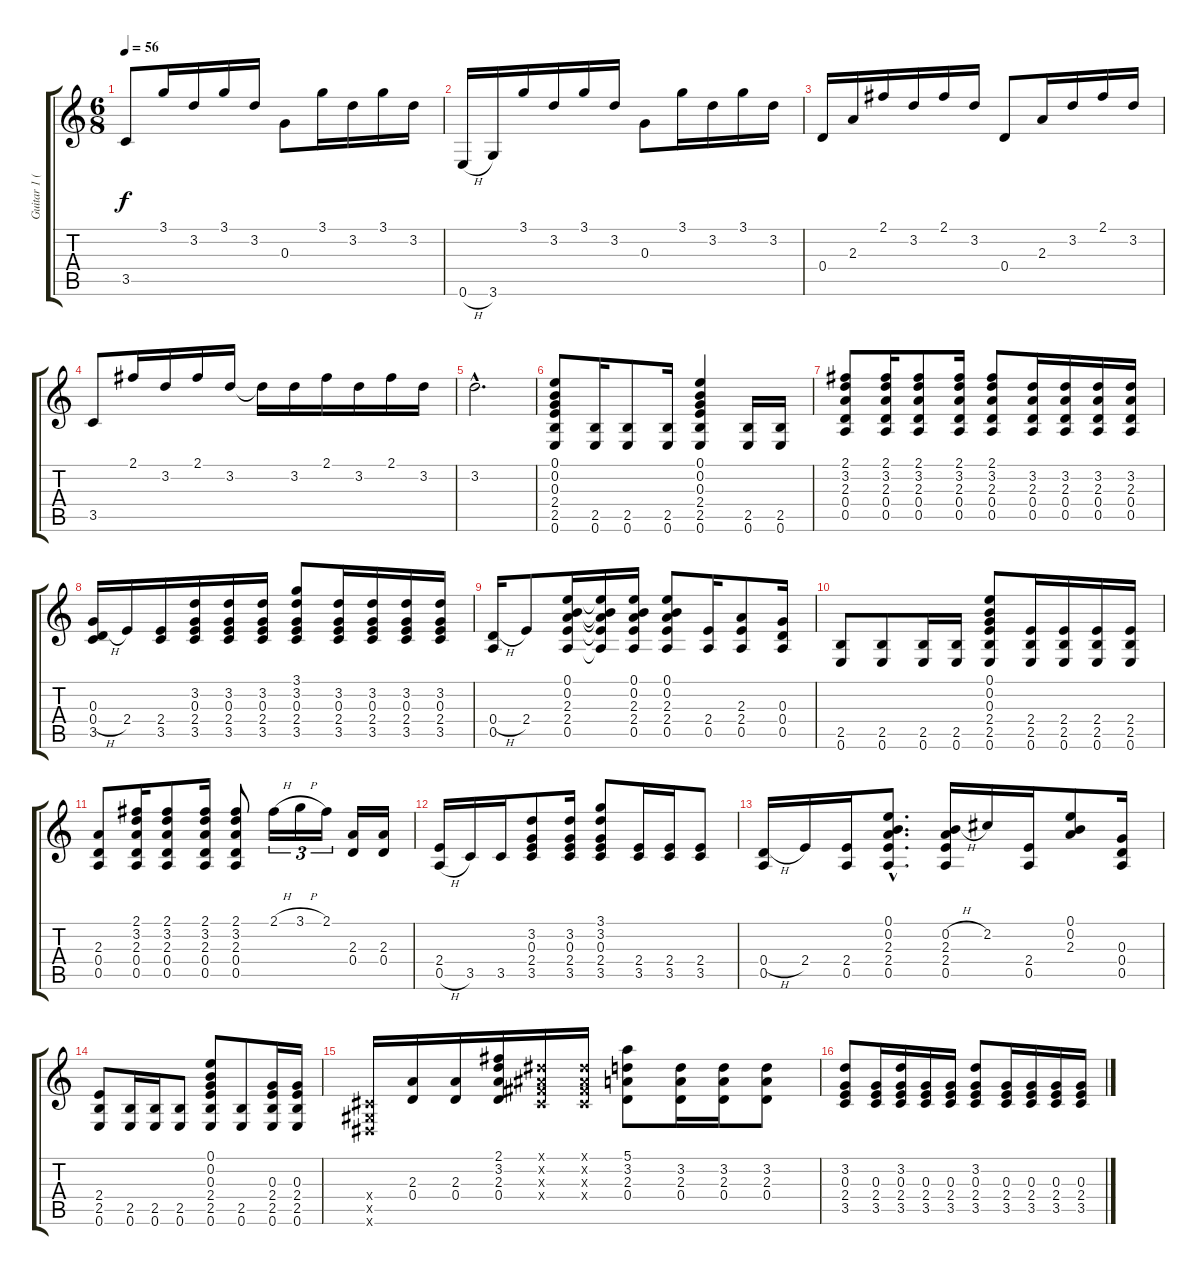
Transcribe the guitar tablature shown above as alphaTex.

\track ("Guitar 1 (acous)" "Guitar 1 (") {instrument acousticguitarsteel}
\staff {score tabs}
\tuning (E4 B3 G3 D3 A2 E2) {hide}
\ts (6 8)
\tempo 56
\clef g2
\ks c
3.5.8{dy f} 3.1.16 3.2.16 3.1.16 3.2.16 0.3.8 3.1.16 3.2.16 3.1.16 3.2.16 |
0.6{h}.16 3.6.16 3.1.16 3.2.16 3.1.16 3.2.16 0.3.8 3.1.16 3.2.16 3.1.16 3.2.16 |
0.4.16 2.3.16 2.1.16 3.2.16 2.1.16 3.2.16 0.4.8 2.3.16 3.2.16 2.1.16 3.2.16 |
3.5.8 2.1.16 3.2.16 2.1.16 3.2.16 3.2{t}.16 3.2.16 2.1.16 3.2.16 2.1.16 3.2.16 |
3.2{hac}.2{d} |
(0.1 0.2 0.3 2.4 2.5 0.6).8 (2.5 0.6).16 (2.5 0.6).8 (2.5 0.6).16 (0.1 0.2 0.3 2.4 2.5 0.6).4 (2.5 0.6).16 (2.5 0.6).16 |
(2.1 3.2 2.3 0.4 0.5).8 (2.1 3.2 2.3 0.4 0.5).16 (2.1 3.2 2.3 0.4 0.5).8 (2.1 3.2 2.3 0.4 0.5).16 (2.1 3.2 2.3 0.4 0.5).8 (3.2 2.3 0.4 0.5).16 (3.2 2.3 0.4 0.5).16 (3.2 2.3 0.4 0.5).16 (3.2 2.3 0.4 0.5).16 |
(0.3 0.4{h} 3.5).16 2.4.16 (2.4 3.5).16 (3.2 0.3 2.4 3.5).16 (3.2 0.3 2.4 3.5).16 (3.2 0.3 2.4 3.5).16 (3.1 3.2 0.3 2.4 3.5).8 (3.2 0.3 2.4 3.5).16 (3.2 0.3 2.4 3.5).16 (3.2 0.3 2.4 3.5).16 (3.2 0.3 2.4 3.5).16 |
(0.4{h} 0.5).16 2.4.8 (0.1 0.2 2.3 2.4 0.5).16 (0.1{t} 0.2{t} 2.3{t} 2.4{t} 0.5{t}).16 (0.1 0.2 2.3 2.4 0.5).16 (0.1 0.2 2.3 2.4 0.5).8 (2.4 0.5).16 (2.3 2.4 0.5).8 (0.3 0.4 0.5).16 |
(2.5 0.6).8 (2.5 0.6).8 (2.5 0.6).16 (2.5 0.6).16 (0.1 0.2 0.3 2.4 2.5 0.6).8 (2.4 2.5 0.6).16 (2.4 2.5 0.6).16 (2.4 2.5 0.6).16 (2.4 2.5 0.6).16 |
(2.3 0.4 0.5).8 (2.1 3.2 2.3 0.4 0.5).16 (2.1 3.2 2.3 0.4 0.5).8 (2.1 3.2 2.3 0.4 0.5).16 (2.1 3.2 2.3 0.4 0.5).8 2.1{h}.16{tu (3 2)} 3.1{h}.16{tu (3 2)} 2.1.16{tu (3 2)} (2.3 0.4).16 (2.3 0.4).16 |
(2.4 0.5{h}).16 3.5.16 3.5.16 (3.2 0.3 2.4 3.5).8 (3.2 0.3 2.4 3.5).16 (3.1 3.2 0.3 2.4 3.5).8 (2.4 3.5).16 (2.4 3.5).16 (2.4 3.5).8 |
(0.4{h} 0.5).16 2.4.16 (2.4 0.5).16 (0.1{hac} 0.2{hac} 2.3{hac} 2.4{hac} 0.5{hac}).8{d} (0.2{h} 2.3 2.4 0.5).16 2.2.16 (2.4 0.5).16 (0.1 0.2 2.3).8 (0.3 0.4 0.5).16 |
(2.4 2.5 0.6).8 (2.5 0.6).16 (2.5 0.6).16 (2.5 0.6).8 (0.1 0.2 0.3 2.4 2.5 0.6).8 (2.5 0.6).8 (0.3 2.4 2.5 0.6).16 (0.3 2.4 2.5 0.6).16 |
(-1.4{x} -1.5{x} -1.6{x}).16 (2.3 0.4).16 (2.3 0.4).16 (2.1 3.2 2.3 0.4).16 (-1.1{x} -1.2{x} -1.3{x} -1.4{x}).16 (-1.1{x} -1.2{x} -1.3{x} -1.4{x}).16 (5.1 3.2 2.3 0.4).8 (3.2 2.3 0.4).16 (3.2 2.3 0.4).16 (3.2 2.3 0.4).8 |
(3.2 0.3 2.4 3.5).8 (0.3 2.4 3.5).16 (3.2 0.3 2.4 3.5).16 (0.3 2.4 3.5).16 (0.3 2.4 3.5).16 (3.2 0.3 2.4 3.5).8 (0.3 2.4 3.5).16 (0.3 2.4 3.5).16 (0.3 2.4 3.5).16 (0.3 2.4 3.5).16
